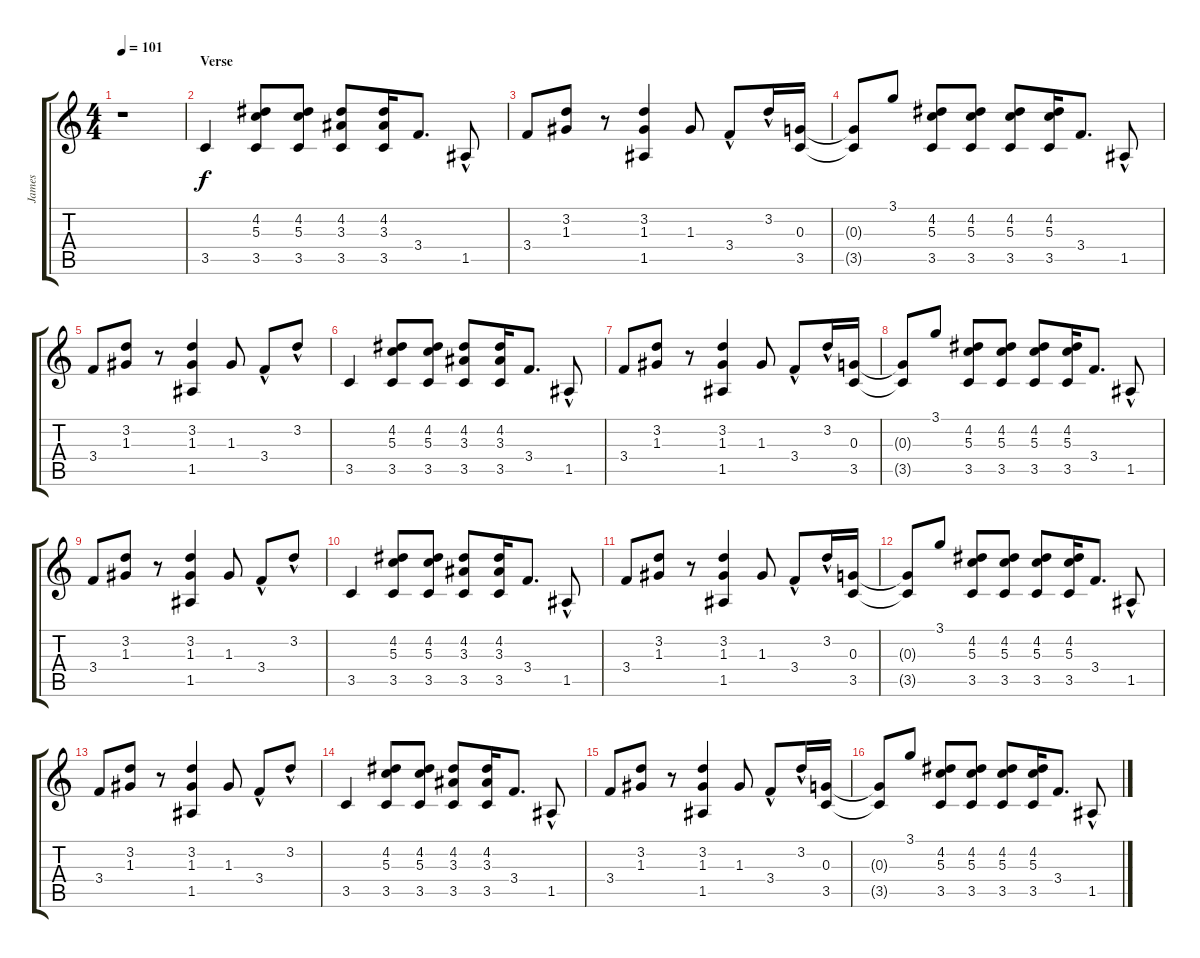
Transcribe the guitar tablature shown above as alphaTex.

\track ("James" "James") {instrument electricguitarmuted}
\staff {score tabs}
\tuning (E4 B3 G3 D3 A2 E2) {hide}
\ts (4 4)
\tempo 101
\clef g2
\ks c
r.1{dy f} |
\section ("" "Verse")
3.5.4 (4.2 5.3 3.5).8 (4.2 5.3 3.5).8 (4.2 3.3 3.5).8 (4.2 3.3 3.5).16 3.4.8{d} 1.5{hac}.8 |
3.4.8 (3.2 1.3).8 r.8 (3.2 1.3 1.5).4 1.3.8 3.4{hac}.8 3.2{hac}.16 (0.3 3.5).16 |
(0.3{t} 3.5{t}).8 3.1.8 (4.2 5.3 3.5).8 (4.2 5.3 3.5).8 (4.2 5.3 3.5).8 (4.2 5.3 3.5).16 3.4.8{d} 1.5{hac}.8 |
3.4.8 (3.2 1.3).8 r.8 (3.2 1.3 1.5).4 1.3.8 3.4{hac}.8 3.2{hac}.8 |
3.5.4 (4.2 5.3 3.5).8 (4.2 5.3 3.5).8 (4.2 3.3 3.5).8 (4.2 3.3 3.5).16 3.4.8{d} 1.5{hac}.8 |
3.4.8 (3.2 1.3).8 r.8 (3.2 1.3 1.5).4 1.3.8 3.4{hac}.8 3.2{hac}.16 (0.3 3.5).16 |
(0.3{t} 3.5{t}).8 3.1.8 (4.2 5.3 3.5).8 (4.2 5.3 3.5).8 (4.2 5.3 3.5).8 (4.2 5.3 3.5).16 3.4.8{d} 1.5{hac}.8 |
3.4.8 (3.2 1.3).8 r.8 (3.2 1.3 1.5).4 1.3.8 3.4{hac}.8 3.2{hac}.8 |
3.5.4 (4.2 5.3 3.5).8 (4.2 5.3 3.5).8 (4.2 3.3 3.5).8 (4.2 3.3 3.5).16 3.4.8{d} 1.5{hac}.8 |
3.4.8 (3.2 1.3).8 r.8 (3.2 1.3 1.5).4 1.3.8 3.4{hac}.8 3.2{hac}.16 (0.3 3.5).16 |
(0.3{t} 3.5{t}).8 3.1.8 (4.2 5.3 3.5).8 (4.2 5.3 3.5).8 (4.2 5.3 3.5).8 (4.2 5.3 3.5).16 3.4.8{d} 1.5{hac}.8 |
3.4.8 (3.2 1.3).8 r.8 (3.2 1.3 1.5).4 1.3.8 3.4{hac}.8 3.2{hac}.8 |
3.5.4 (4.2 5.3 3.5).8 (4.2 5.3 3.5).8 (4.2 3.3 3.5).8 (4.2 3.3 3.5).16 3.4.8{d} 1.5{hac}.8 |
3.4.8 (3.2 1.3).8 r.8 (3.2 1.3 1.5).4 1.3.8 3.4{hac}.8 3.2{hac}.16 (0.3 3.5).16 |
(0.3{t} 3.5{t}).8 3.1.8 (4.2 5.3 3.5).8 (4.2 5.3 3.5).8 (4.2 5.3 3.5).8 (4.2 5.3 3.5).16 3.4.8{d} 1.5{hac}.8
